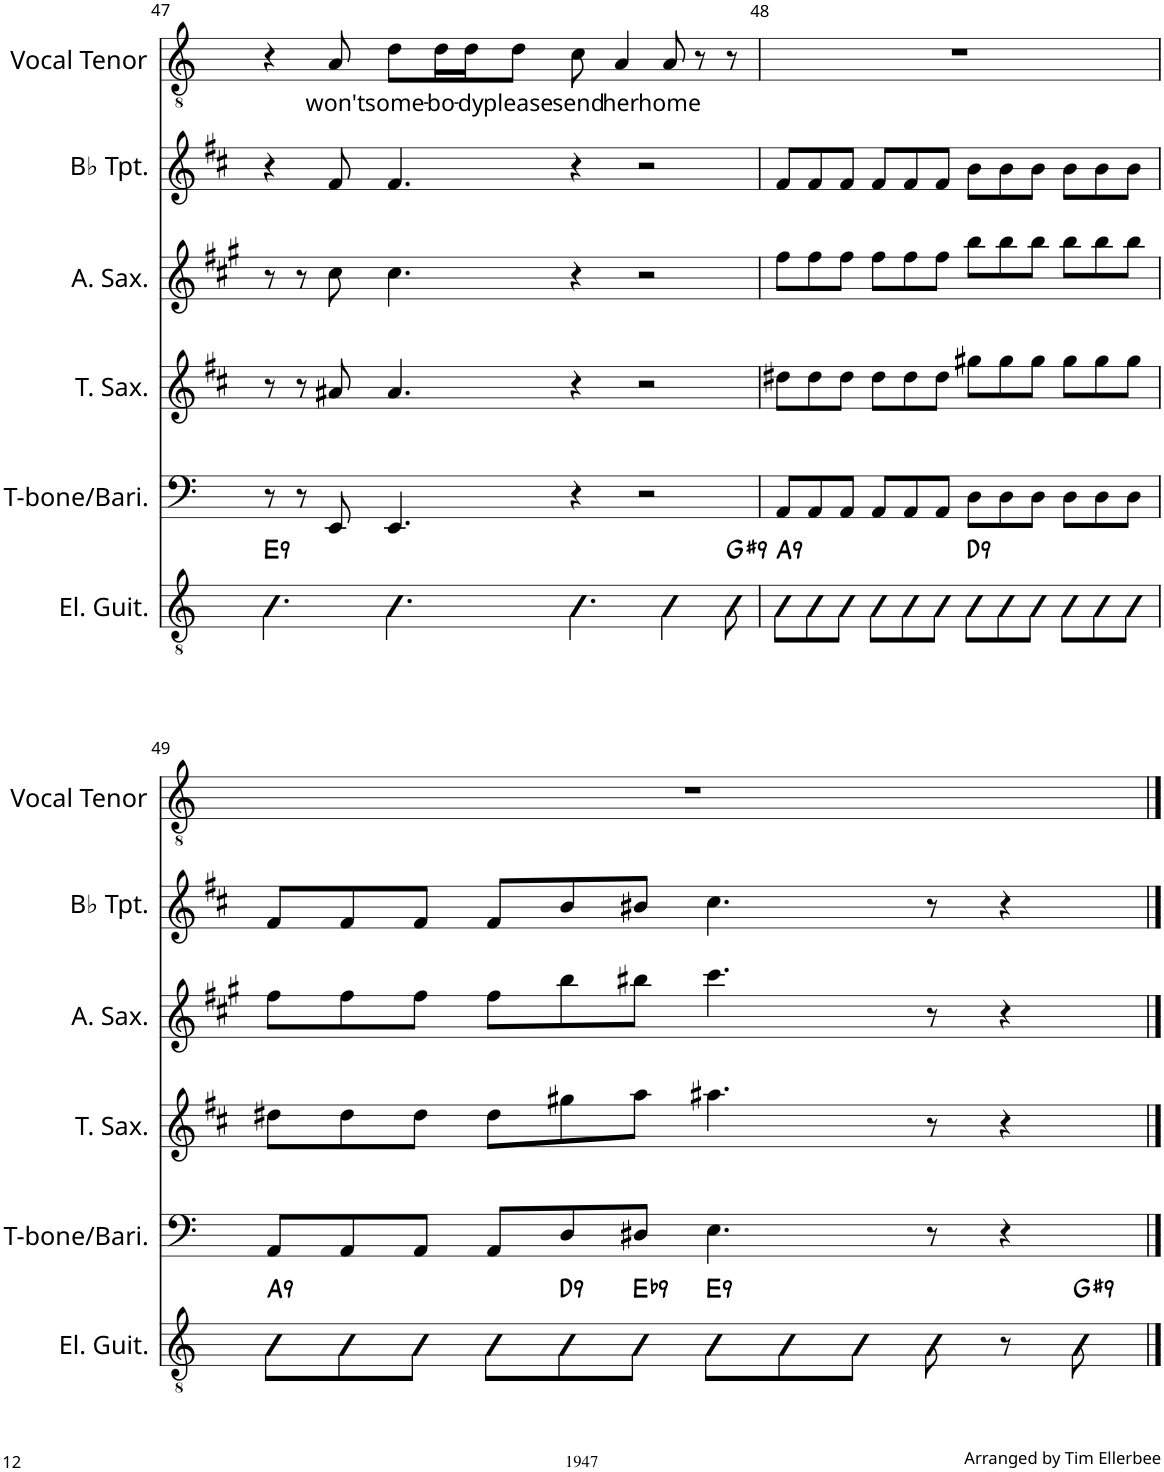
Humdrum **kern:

**kern	**harte	**kern	**kern	**kern	**kern	**kern	**text
*part6	*part6	*part5	*part4	*part3	*part2	*part1	*part1
*staff6	*	*staff5	*staff4	*staff3	*staff2	*staff1	*staff1
*I"Electric Guitar	*	*I"T-bone/Bari	*I"Tenor Saxophone	*I"Alto Saxophone	*I"Bb Trumpet	*I"Vocal Tenor	*
*I'El. Guit.	*	*I'T-bone/Bari.	*I'T. Sax.	*I'A. Sax.	*I'Bb Tpt.	*I'Vocal Tenor	*
!!LO:PB:g=z
*clefGv2	*	*clefF4	*clefG2	*clefG2	*clefG2	*clefGv2	*
*	*	*	*Trd8c14	*Trd5c9	*Trd1c2	*Trd1c2	*
*k[]	*	*k[]	*k[f#c#]	*k[f#c#g#]	*k[f#c#]	*k[]	*
*M12/8	*	*M12/8	*M12/8	*M12/8	*M12/8	*M12/8	*
=47	=47	=47	=47	=47	=47	=47	=47
!	!LO:H:kt=9	!	!	!	!	!	!
4.B\	E:9	8r	8r	8r	4r	4r	.
.	.	8r	8r	8r	.	.	.
!	!	!	!	!	!	!	!LO:LY:b
.	.	8EE/	8a#X/	8cc#\	8f#/	8A/	won't
!	!	!	!	!	!	!	!LO:LY:b
4.B\	.	4.EE/	4.a#/	4.cc#\	4.f#/	8d\L	some-
!	!	!	!	!	!	!	!LO:LY:b
.	.	.	.	.	.	16d\L	-bo-
!	!	!	!	!	!	!	!LO:LY:b
.	.	.	.	.	.	16d\J	-dy
!	!	!	!	!	!	!	!LO:LY:b
.	.	.	.	.	.	8d\J	please
!	!	!	!	!	!	!	!LO:LY:b
4.B\	.	4r	4r	4r	4r	8c\	send
!	!	!	!	!	!	!	!LO:LY:b
.	.	.	.	.	.	4A/	her
.	.	2r	2r	2r	2r	.	.
!	!	!	!	!	!	!	!LO:LY:b
4B\	.	.	.	.	.	8A/	home
.	.	.	.	.	.	8r	.
!	!LO:H:kt=9	!	!	!	!	!	!
8Bn\	G#:9	.	.	.	.	8r	.
=48	=48	=48	=48	=48	=48	=48	=48
!	!LO:H:kt=9	!	!	!	!	!	!
8B\L	A:9	8AA/L	8dd#X\L	8ff#\L	8f#/L	1.r	.
8B\	.	8AA/	8dd#\	8ff#\	8f#/	.	.
8B\J	.	8AA/J	8dd#\J	8ff#\J	8f#/J	.	.
8B\L	.	8AA/L	8dd#\L	8ff#\L	8f#/L	.	.
8B\	.	8AA/	8dd#\	8ff#\	8f#/	.	.
8B\J	.	8AA/J	8dd#\J	8ff#\J	8f#/J	.	.
!	!LO:H:kt=9	!	!	!	!	!	!
8B\L	D:9	8D\L	8gg#X\L	8bb\L	8b\L	.	.
8B\	.	8D\	8gg#\	8bb\	8b\	.	.
8B\J	.	8D\J	8gg#\J	8bb\J	8b\J	.	.
8B\L	.	8D\L	8gg#\L	8bb\L	8b\L	.	.
8B\	.	8D\	8gg#\	8bb\	8b\	.	.
8B\J	.	8D\J	8gg#\J	8bb\J	8b\J	.	.
!!LO:LB:g=z
=49	=49	=49	=49	=49	=49	=49	=49
!	!LO:H:kt=9	!	!	!	!	!	!
8B\L	A:9	8AA/L	8dd#X\L	8ff#\L	8f#/L	1.r	.
8B\	.	8AA/	8dd#\	8ff#\	8f#/	.	.
8B\J	.	8AA/J	8dd#\J	8ff#\J	8f#/J	.	.
8B\L	.	8AA/L	8dd#\L	8ff#\L	8f#/L	.	.
!	!LO:H:kt=9	!	!	!	!	!	!
8B\	D:9	8D/	8gg#X\	8bb\	8b/	.	.
!	!LO:H:kt=9	!	!	!	!	!	!
8Bn\J	Eb:9	8D#X/J	8aa\J	8bb#X\J	8b#X/J	.	.
!	!LO:H:kt=9	!	!	!	!	!	!
8B\L	E:9	4.E\	4.aa#X\	4.ccc#\	4.cc#\	.	.
8B\	.	.	.	.	.	.	.
8B\J	.	.	.	.	.	.	.
8B\	.	8r	8r	8r	8r	.	.
8r	.	4r	4r	4r	4r	.	.
!	!LO:H:kt=9	!	!	!	!	!	!
8Bn\	G#:9	.	.	.	.	.	.
==	==	==	==	==	==	==	==
*-	*-	*-	*-	*-	*-	*-	*-
